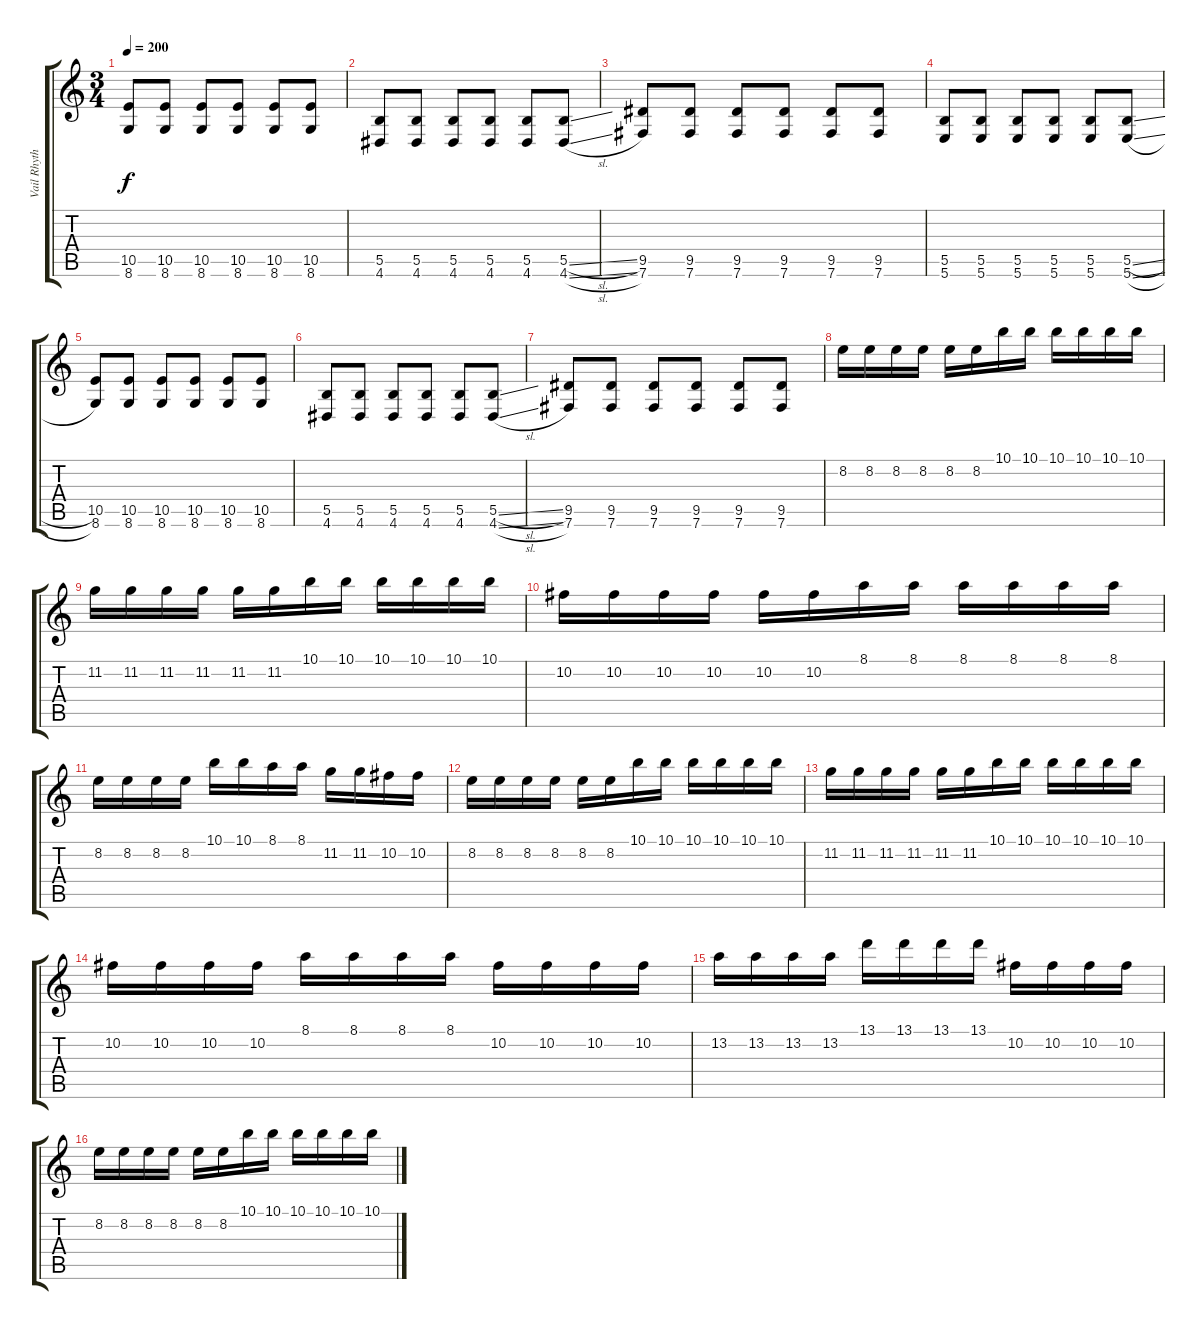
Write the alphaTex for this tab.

\track ("Vail Rhythm" "Vail Rhyth") {instrument overdrivenguitar}
\staff {score tabs}
\tuning (Db4 Ab3 E3 B2 Gb2 B1) {hide}
\ts (3 4)
\tempo 200
\clef g2
\ks c
(10.5 8.6).8{dy f} (10.5 8.6).8 (10.5 8.6).8 (10.5 8.6).8 (10.5 8.6).8 (10.5 8.6).8 |
(5.5 4.6).8 (5.5 4.6).8 (5.5 4.6).8 (5.5 4.6).8 (5.5 4.6).8 (5.5{sl} 4.6{sl}).8 |
(9.5 7.6).8 (9.5 7.6).8 (9.5 7.6).8 (9.5 7.6).8 (9.5 7.6).8 (9.5 7.6).8 |
(5.5 5.6).8 (5.5 5.6).8 (5.5 5.6).8 (5.5 5.6).8 (5.5 5.6).8 (5.5{sl} 5.6{sl}).8 |
(10.5 8.6).8 (10.5 8.6).8 (10.5 8.6).8 (10.5 8.6).8 (10.5 8.6).8 (10.5 8.6).8 |
(5.5 4.6).8 (5.5 4.6).8 (5.5 4.6).8 (5.5 4.6).8 (5.5 4.6).8 (5.5{sl} 4.6{sl}).8 |
(9.5 7.6).8 (9.5 7.6).8 (9.5 7.6).8 (9.5 7.6).8 (9.5 7.6).8 (9.5 7.6).8 |
8.2.16 8.2.16 8.2.16 8.2.16 8.2.16 8.2.16 10.1.16 10.1.16 10.1.16 10.1.16 10.1.16 10.1.16 |
11.2.16 11.2.16 11.2.16 11.2.16 11.2.16 11.2.16 10.1.16 10.1.16 10.1.16 10.1.16 10.1.16 10.1.16 |
10.2.16 10.2.16 10.2.16 10.2.16 10.2.16 10.2.16 8.1.16 8.1.16 8.1.16 8.1.16 8.1.16 8.1.16 |
8.2.16 8.2.16 8.2.16 8.2.16 10.1.16 10.1.16 8.1.16 8.1.16 11.2.16 11.2.16 10.2.16 10.2.16 |
8.2.16 8.2.16 8.2.16 8.2.16 8.2.16 8.2.16 10.1.16 10.1.16 10.1.16 10.1.16 10.1.16 10.1.16 |
11.2.16 11.2.16 11.2.16 11.2.16 11.2.16 11.2.16 10.1.16 10.1.16 10.1.16 10.1.16 10.1.16 10.1.16 |
10.2.16 10.2.16 10.2.16 10.2.16 8.1.16 8.1.16 8.1.16 8.1.16 10.2.16 10.2.16 10.2.16 10.2.16 |
13.2.16 13.2.16 13.2.16 13.2.16 13.1.16 13.1.16 13.1.16 13.1.16 10.2.16 10.2.16 10.2.16 10.2.16 |
8.2.16 8.2.16 8.2.16 8.2.16 8.2.16 8.2.16 10.1.16 10.1.16 10.1.16 10.1.16 10.1.16 10.1.16
